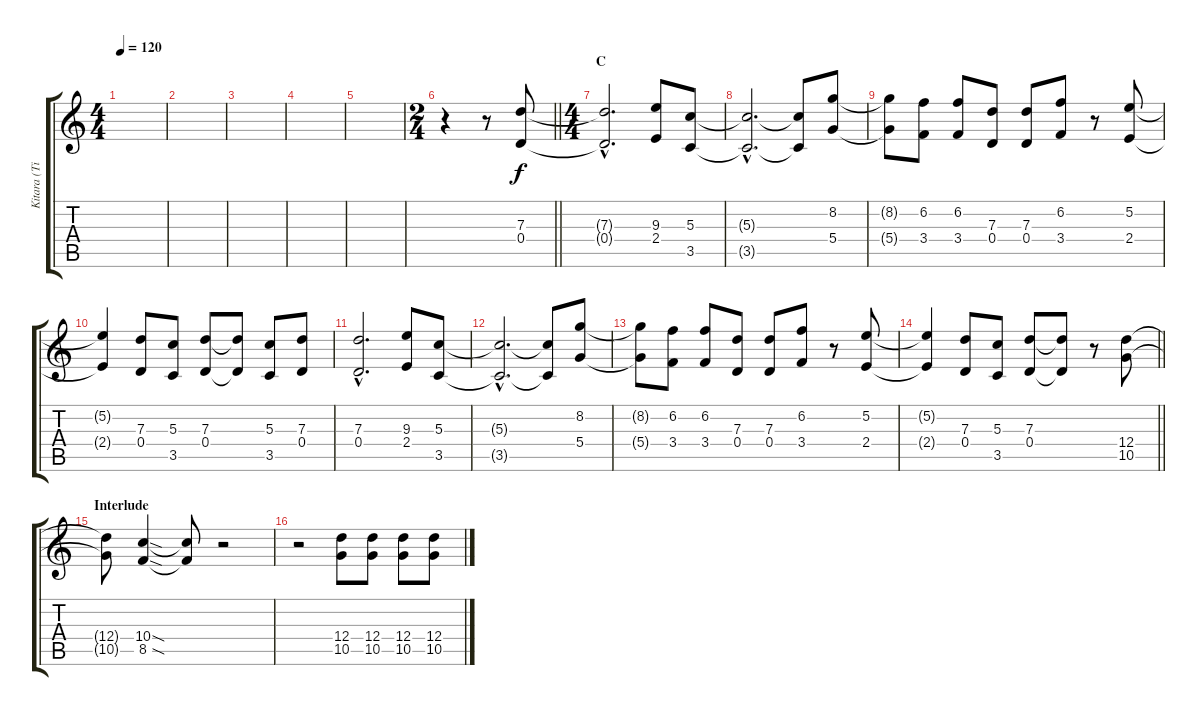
\track ("Kitara (Timo Rautiainen)" "Kitara (Ti") {instrument distortionguitar}
\staff {score tabs}
\tuning (E4 B3 G3 D3 A2 E2) {hide}
\ts (4 4)
\tempo 120
\clef g2
\ks c
|
|
|
|
|
\ts (2 4)
\barLineRight lightlight
r.4 r.8 (7.3 0.4).8 |
\ts (4 4)
\section ("" "C")
(7.3{hac t} 0.4{hac t}).2{d} (9.3 2.4).8 (5.3 3.5).8 |
(5.3{hac t} 3.5{hac t}).2{d} (5.3{t} 3.5{t}).8 (8.2 5.4).8 |
(8.2{t} 5.4{t}).8 (6.2 3.4).8 (6.2 3.4).8 (7.3 0.4).8 (7.3 0.4).8 (6.2 3.4).8 r.8 (5.2 2.4).8 |
(5.2{t} 2.4{t}).4 (7.3 0.4).8 (5.3 3.5).8 (7.3 0.4).8 (7.3{t} 0.4{t}).8 (5.3 3.5).8 (7.3 0.4).8 |
(7.3{hac} 0.4{hac}).2{d} (9.3 2.4).8 (5.3 3.5).8 |
(5.3{hac t} 3.5{hac t}).2{d} (5.3{t} 3.5{t}).8 (8.2 5.4).8 |
(8.2{t} 5.4{t}).8 (6.2 3.4).8 (6.2 3.4).8 (7.3 0.4).8 (7.3 0.4).8 (6.2 3.4).8 r.8 (5.2 2.4).8 |
\barLineRight lightlight
(5.2{t} 2.4{t}).4 (7.3 0.4).8 (5.3 3.5).8 (7.3 0.4).8 (7.3{t} 0.4{t}).8 r.8 (12.4 10.5).8 |
\section ("" "Interlude")
(12.4{t} 10.5{t}).8 (10.4{sod} 8.5{sod}).4 (10.4{t} 8.5{t}).8 r.2 |
r.2 (12.4 10.5).8 (12.4 10.5).8 (12.4 10.5).8 (12.4 10.5).8
